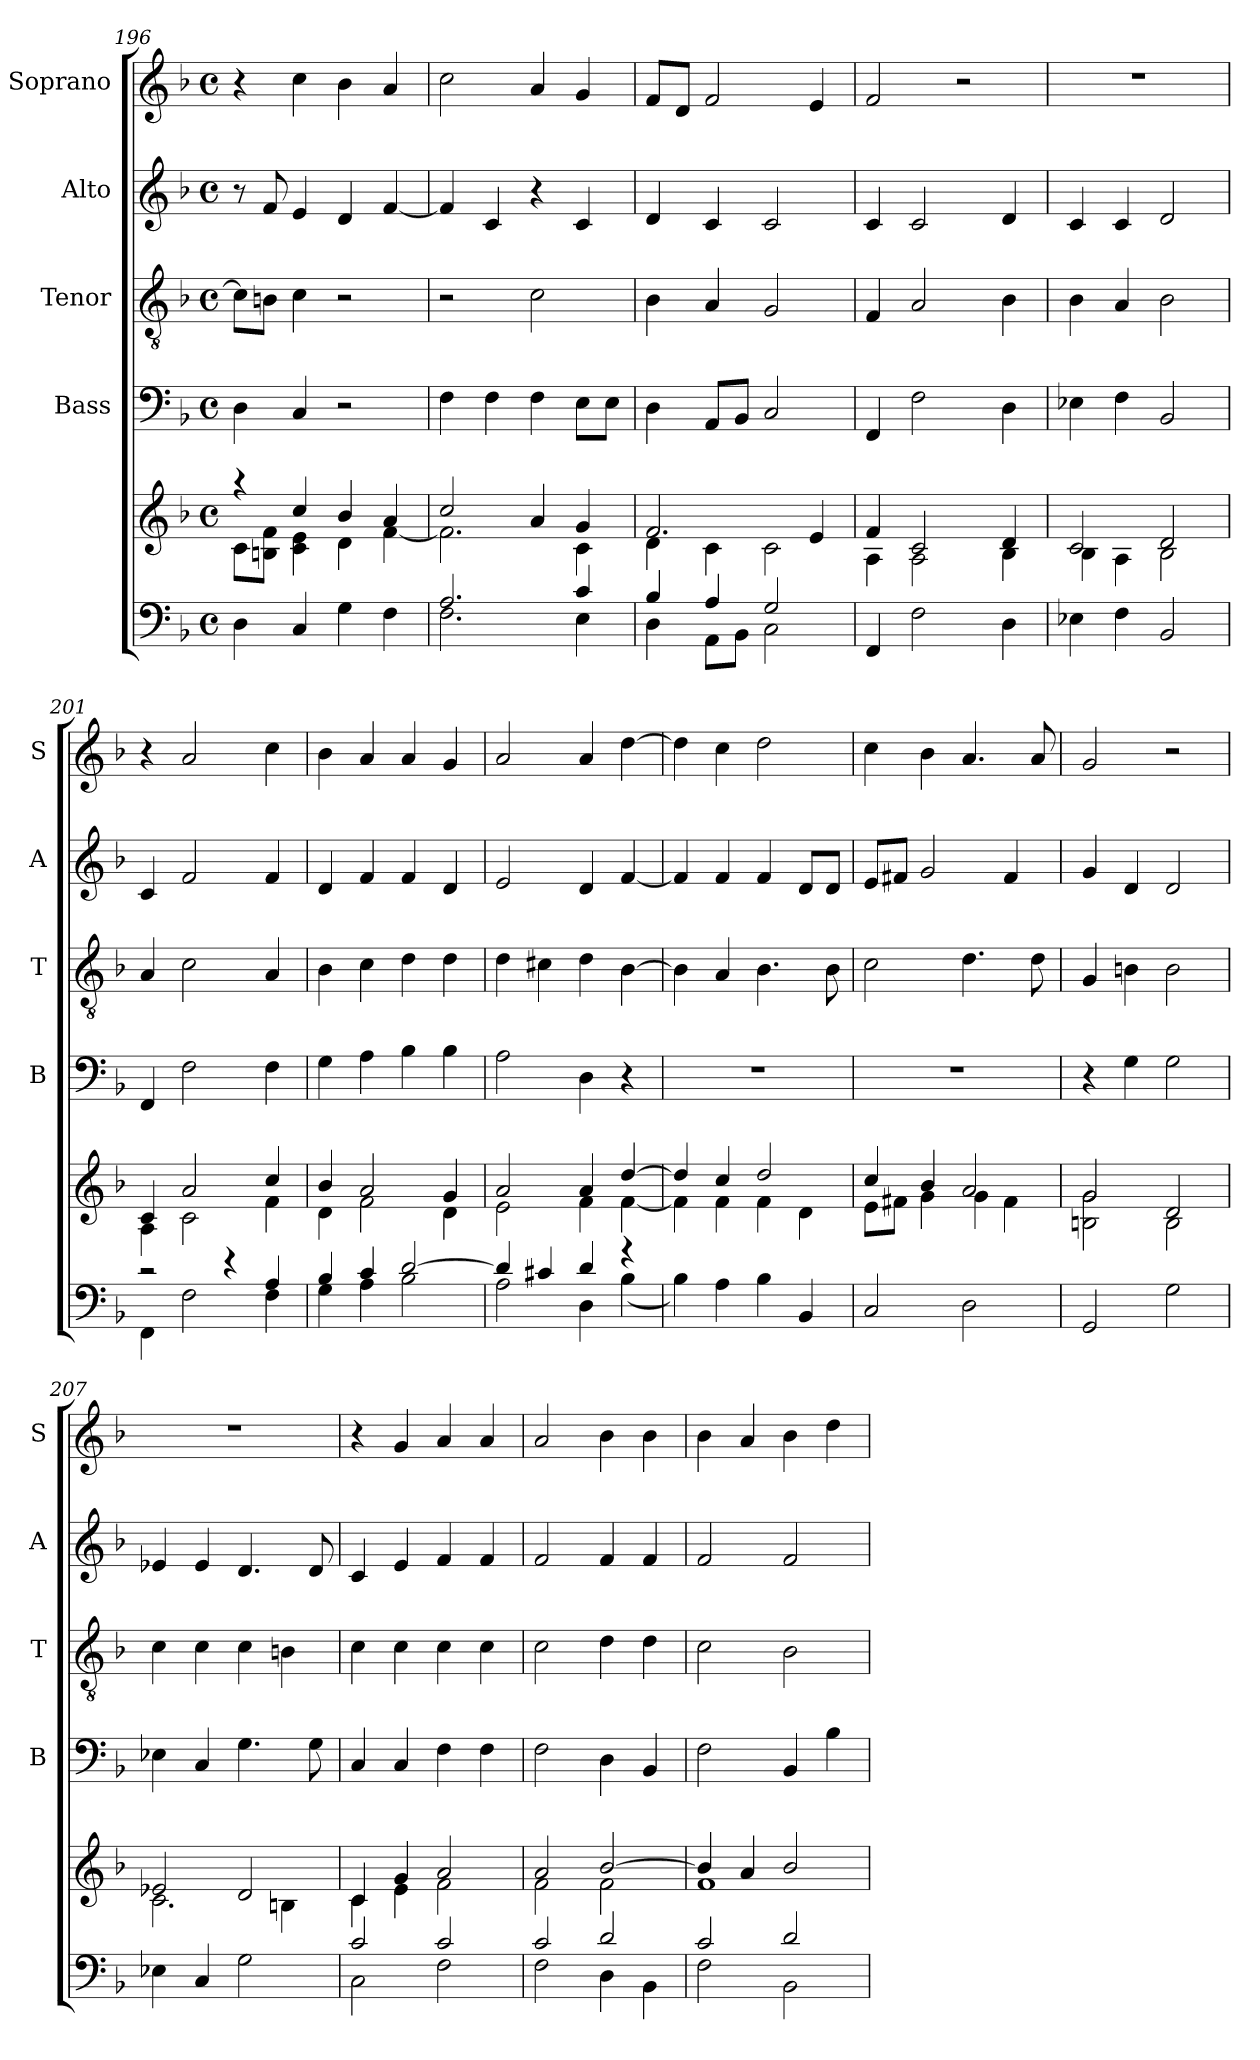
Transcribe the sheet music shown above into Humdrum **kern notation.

**kern	**kern	**kern	**kern	**kern	**kern
*part6	*part5	*part4	*part3	*part2	*part1
*staff6	*staff5	*staff4	*staff3	*staff2	*staff1
*	*	*I"Bass	*I"Tenor	*I"Alto	*I"Soprano
*	*	*I'B	*I'T	*I'A	*I'S
!!LO:LB:g=z
*clefF4	*clefG2	*clefF4	*clefGv2	*clefG2	*clefG2
*k[b-]	*k[b-]	*k[b-]	*k[b-]	*k[b-]	*k[b-]
*F:	*F:	*F:	*F:	*F:	*F:
*M4/4	*M4/4	*M4/4	*M4/4	*M4/4	*M4/4
*met(c)	*met(c)	*met(c)	*met(c)	*met(c)	*met(c)
=196	=196	=196	=196	=196	=196
*	*^	*	*	*	*
4D\	4raa	8c\L	4D\	8c\L]	8r	4r
.	.	8Bn\ 8f\J	.	8Bn\J	8f/	.
4C/	4cc/	4c\ 4e\	4C/	4c\	4e/	4cc\
4G\	4b-/	4d\	2r	2r	4d/	4b-\
4F\	4a/	[<4f\	.	.	[<4f/	4a/
=197	=197	=197	=197	=197	=197	=197
*^	*	*	*	*	*	*
2.A/	2.F\	2cc/	2.f\]	4F\	2r	4f/]	2cc\
.	.	.	.	4F\	.	4c/	.
.	.	4a/	.	4F\	2c\	4r	4a/
4c/	4E\	4g/	4c\	8E\L	.	4c/	4g/
.	.	.	.	8E\J	.	.	.
=198	=198	=198	=198	=198	=198	=198	=198
4B-/	4D\	2.f/	4d\	4D\	4B-\	4d/	8f/L
.	.	.	.	.	.	.	8d/J
4A/	8AA\L	.	4c\	8AA/L	4A/	4c/	2f/
.	8BB-\J	.	.	8BB-/J	.	.	.
2G/	2C\	.	2c\	2C/	2G/	2c/	.
.	.	4e/	.	.	.	.	4e/
*v	*v	*	*	*	*	*	*
=199	=199	=199	=199	=199	=199	=199
4FF/	4f/	4A\	4FF/	4F/	4c/	2f/
2F\	2c/	2A\	2F\	2A/	2c/	.
.	.	.	.	.	.	2r
4D\	4d/	4B-\	4D\	4B-\	4d/	.
=200	=200	=200	=200	=200	=200	=200
4E-X\	2c/	4B-\	4E-X\	4B-\	4c/	1r
4F\	.	4A\	4F\	4A/	4c/	.
2BB-/	2d/	2B-\	2BB-/	2B-\	2d/	.
!!LO:PB:g=z
=201	=201	=201	=201	=201	=201	=201
*^	*	*	*	*	*	*
2rc	4FF\	4c/	4A\	4FF/	4A/	4c/	4r
.	2F\	2a/	2c\	2F\	2c\	2f/	2a/
4rd	.	.	.	.	.	.	.
4A/	4F\	4cc/	4f\	4F\	4A/	4f/	4cc\
=202	=202	=202	=202	=202	=202	=202	=202
4B-/	4G\	4b-/	4d\	4G\	4B-\	4d/	4b-\
4c/	4A\	2a/	2f\	4A\	4c\	4f/	4a/
[>2d/	2B-\	.	.	4B-\	4d\	4f/	4a/
.	.	4g/	4d\	4B-\	4d\	4d/	4g/
=203	=203	=203	=203	=203	=203	=203	=203
4d/]	2A\	2a/	2e\	2A\	4d\	2e/	2a/
4c#X/	.	.	.	.	4c#X\	.	.
4d/	4D\	4a/	4f\	4D\	4d\	4d/	4a/
4rg	(<4B-\	[>4dd/	[<4f\	4r	[>4B-\	[<4f/	[>4dd\
*v	*v	*	*	*	*	*	*
=204	=204	=204	=204	=204	=204	=204
4B-\)	4dd/]	4f\]	1r	4B-\]	4f/]	4dd\]
4A\	4cc/	4f\	.	4A/	4f/	4cc\
4B-\	2dd/	4f\	.	4.B-\	4f/	2dd\
4BB-/	.	4d\	.	.	8d/L	.
.	.	.	.	8B-\	8d/J	.
=205	=205	=205	=205	=205	=205	=205
2C/	4cc/	8e\L	1r	2c\	8e/L	4cc\
.	.	8f#X\J	.	.	8f#X/J	.
.	4b-/	4g\	.	.	2g/	4b-\
2D\	(2a/	4g\	.	4.d\	.	4.a/
.	.	4f#\	.	.	4f#/	.
.	.	.	.	8d\	.	8a/
!!LO:LB:g=z
=206	=206	=206	=206	=206	=206	=206
*	*	*^	*	*	*	*
2GG/	2g/	2Bn\	2g\	4r	4G/	4g/	2g/
.	.	.	.	4G\	4Bn\	4d/	.
2G\	2d/	2B\	2ryy	2G\	2B\	2d/	2r
*	*	*v	*v	*	*	*	*
=207	=207	=207	=207	=207	=207	=207
4E-X\	2e-X/	2.c\	4E-X\	4c\	4e-X/	1r
4C/	.	.	4C/	4c\	4e-/	.
2G\	2d/	.	4.G\	4c\	4.d/	.
.	.	4Bn\	.	4Bn\	.	.
.	.	.	8G\	.	8d/	.
=208	=208	=208	=208	=208	=208	=208
*^	*	*	*	*	*	*
2c/	2C\	4c/	4c\	4C/	4c\	4c/	4r
.	.	4g/	4e\	4C/	4c\	4e/	4g/
2c/	2F\	2a/	2f\	4F\	4c\	4f/	4a/
.	.	.	.	4F\	4c\	4f/	4a/
=209	=209	=209	=209	=209	=209	=209	=209
2c/	2F\	2a/	2f\	2F\	2c\	2f/	2a/
2d/	4D\	[>2b-/	2f\	4D\	4d\	4f/	4b-\
.	4BB-\	.	.	4BB-/	4d\	4f/	4b-\
=210	=210	=210	=210	=210	=210	=210	=210
2c/	2F\	4b-/]	1f	2F\	2c\	2f/	4b-\
.	.	4a/	.	.	.	.	4a/
2d/	2BB-\	2b-/	.	4BB-/	2B-\	2f/	4b-\
.	.	.	.	4B-\	.	.	4dd\
*v	*v	*	*	*	*	*	*
*	*v	*v	*	*	*	*
=	=	=	=	=	=
*-	*-	*-	*-	*-	*-
